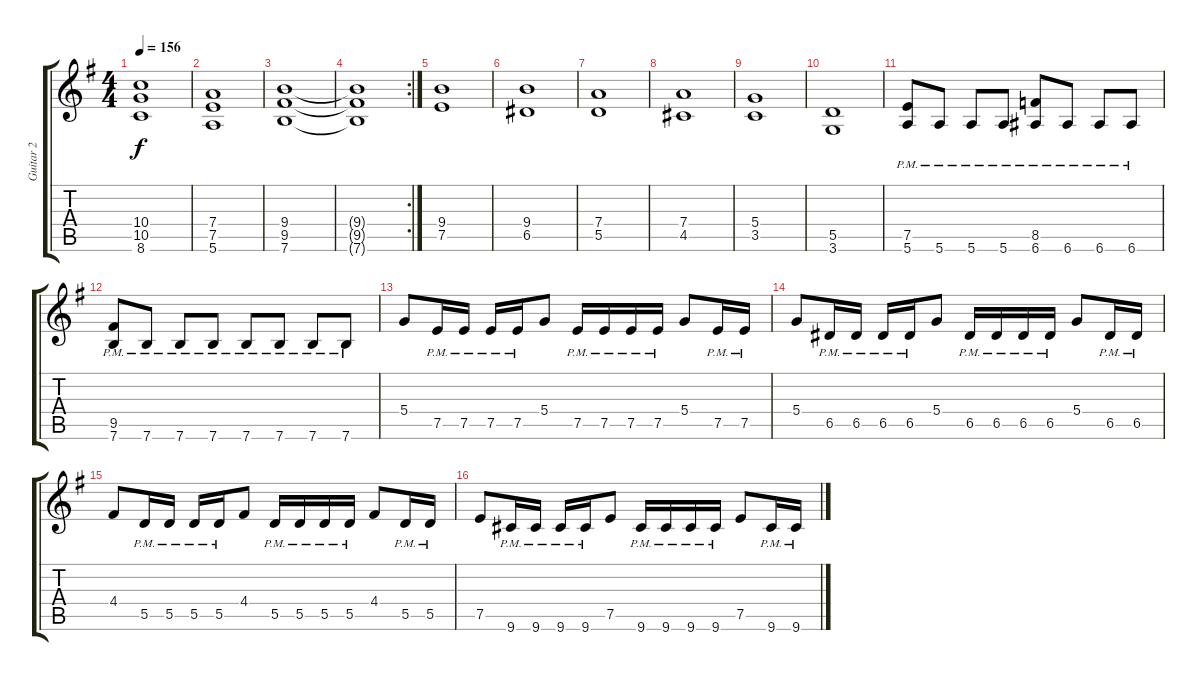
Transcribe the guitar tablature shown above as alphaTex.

\track ("Guitar 2" "Guitar 2") {instrument distortionguitar}
\staff {score tabs}
\tuning (E4 B3 G3 D3 A2 E2) {hide}
\ts (4 4)
\tempo 156
\clef g2
\ks g
(10.4 10.5 8.6).1{dy f} |
(7.4 7.5 5.6).1 |
(9.4 9.5 7.6).1 |
\rc 2
(9.4{t} 9.5{t} 7.6{t}).1 |
(9.4 7.5).1 |
(9.4 6.5).1 |
(7.4 5.5).1 |
(7.4 4.5).1 |
(5.4 3.5).1 |
(5.5 3.6).1 |
(7.5{pm} 5.6{pm}).8 5.6{pm}.8 5.6{pm}.8 5.6{pm}.8 (8.5{pm} 6.6{pm}).8 6.6{pm}.8 6.6{pm}.8 6.6{pm}.8 |
(9.5{pm} 7.6{pm}).8 7.6{pm}.8 7.6{pm}.8 7.6{pm}.8 7.6{pm}.8 7.6{pm}.8 7.6{pm}.8 7.6{pm}.8 |
5.4.8 7.5{pm}.16 7.5{pm}.16 7.5{pm}.16 7.5{pm}.16 5.4.8 7.5{pm}.16 7.5{pm}.16 7.5{pm}.16 7.5{pm}.16 5.4.8 7.5{pm}.16 7.5{pm}.16 |
5.4.8 6.5{pm}.16 6.5{pm}.16 6.5{pm}.16 6.5{pm}.16 5.4.8 6.5{pm}.16 6.5{pm}.16 6.5{pm}.16 6.5{pm}.16 5.4.8 6.5{pm}.16 6.5{pm}.16 |
4.4.8 5.5{pm}.16 5.5{pm}.16 5.5{pm}.16 5.5{pm}.16 4.4.8 5.5{pm}.16 5.5{pm}.16 5.5{pm}.16 5.5{pm}.16 4.4.8 5.5{pm}.16 5.5{pm}.16 |
7.5.8 9.6{pm}.16 9.6{pm}.16 9.6{pm}.16 9.6{pm}.16 7.5.8 9.6{pm}.16 9.6{pm}.16 9.6{pm}.16 9.6{pm}.16 7.5.8 9.6{pm}.16 9.6{pm}.16
